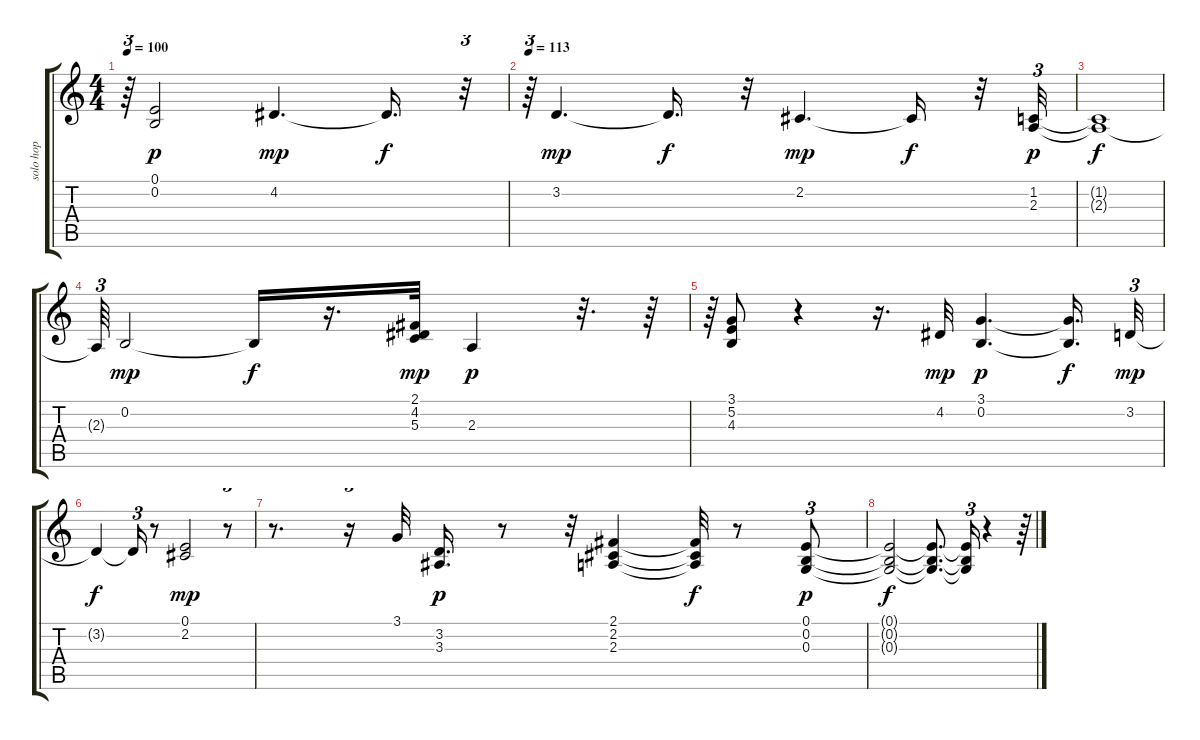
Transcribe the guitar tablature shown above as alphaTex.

\track ("solo hop" "solo hop") {instrument lead8bassandlead}
\staff {score tabs}
\tuning (E4 B3 G3 D3 A2 E2) {hide}
\ts (4 4)
\tempo 100
\clef g2
\ks c
r.64{tu (3 2) dy f} (0.1 0.2).2{dy p instrument vibraphone} 4.2.4{d dy mp} 4.2{t}.16{d dy f} r.32{tu (3 2)} |
\tempo 113
r.64{tu (3 2)} 3.2.4{d dy mp} 3.2{t}.16{d dy f} r.32 2.2.4{d dy mp} 2.2{t}.16{dy f} r.32 (1.2 2.3).32{tu (3 2) dy p} |
(1.2{t} 2.3{t}).1{dy f} |
2.3{t}.64{tu (3 2)} 0.2.2{dy mp} 0.2{t}.16{dy f} r.16{d} (2.1 4.2 5.3).32{dy mp} 2.3.4{dy p} r.32{d} r.64 |
r.64{tu (3 2)} (3.1 5.2 4.3).8 r.4 r.16{d} 4.2.32{dy mp} (3.1 0.2).4{d dy p} (3.1{t} 0.2{t}).16{d dy f} 3.2.32{tu (3 2) dy mp} |
3.2{t}.4{dy f} 3.2{t}.16{tu (3 2)} r.8 (0.1 2.2).2{dy mp} r.8{tu (3 2)} |
r.8{d} r.16{tu (3 2)} 3.1.32 (3.2 3.3).16{d dy p} r.8 r.32 (2.1 2.2 2.3).4 (2.1{t} 2.2{t} 2.3{t}).32{dy f} r.8 (0.1 0.2 0.3).8{tu (3 2) dy p} |
(0.1{t} 0.2{t} 0.3{t}).2{dy f} (0.1{t} 0.2{t} 0.3{t}).8{d} (0.1{t} 0.2{t} 0.3{t}).16{tu (3 2)} r.4 r.64
